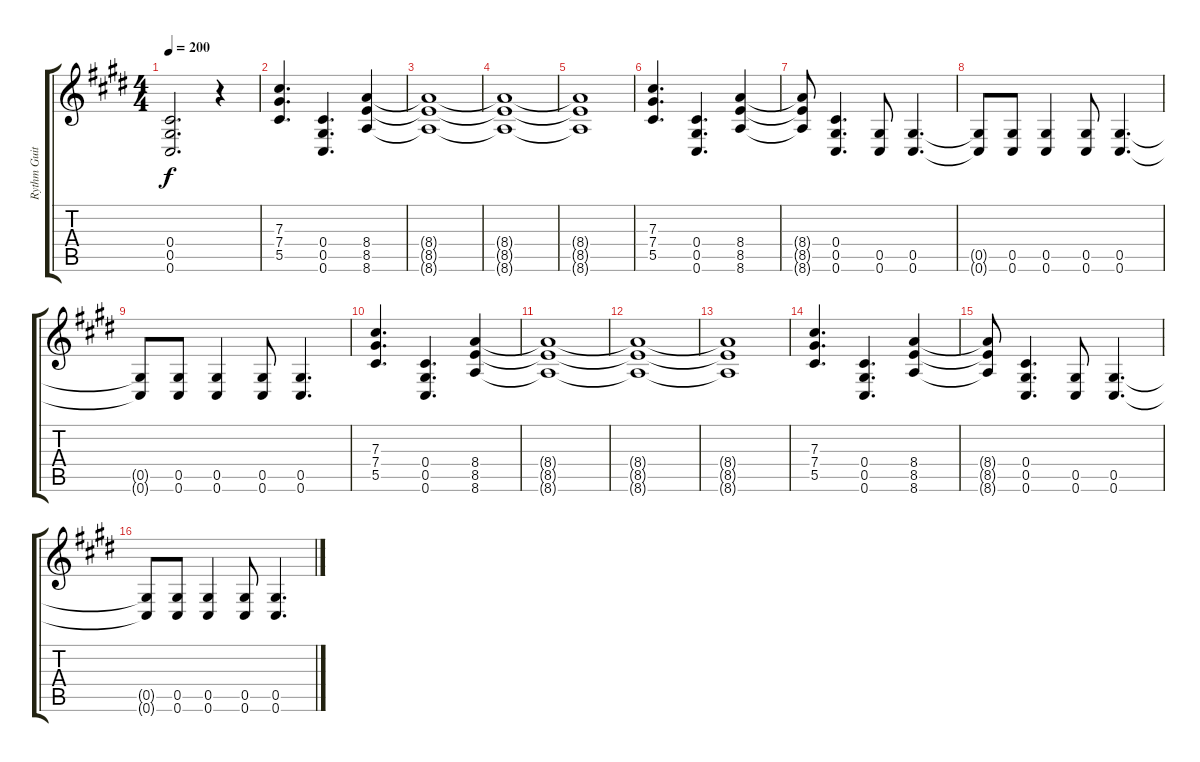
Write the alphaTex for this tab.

\track ("Rythm Guitar" "Rythm Guit") {instrument distortionguitar}
\staff {score tabs}
\tuning (Eb4 Bb3 Gb3 Db3 Ab2 Db2) {hide}
\ts (4 4)
\tempo 200
\clef g2
\ks c#minor
(0.4{t} 0.5{t} 0.6{t}).2{d dy f} r.4 |
(7.3 7.4 5.5).4{d} (0.4 0.5 0.6).4{d} (8.4 8.5 8.6).4 |
(8.4{t} 8.5{t} 8.6{t}).1 |
(8.4{t} 8.5{t} 8.6{t}).1 |
(8.4{t} 8.5{t} 8.6{t}).1 |
(7.3 7.4 5.5).4{d} (0.4 0.5 0.6).4{d} (8.4 8.5 8.6).4 |
(8.4{t} 8.5{t} 8.6{t}).8 (0.4 0.5 0.6).4{d} (0.5 0.6).8 (0.5 0.6).4{d} |
(0.5{t} 0.6{t}).8 (0.5 0.6).8 (0.5 0.6).4 (0.5 0.6).8 (0.5 0.6).4{d} |
(0.5{t} 0.6{t}).8 (0.5 0.6).8 (0.5 0.6).4 (0.5 0.6).8 (0.5 0.6).4{d} |
(7.3 7.4 5.5).4{d} (0.4 0.5 0.6).4{d} (8.4 8.5 8.6).4 |
(8.4{t} 8.5{t} 8.6{t}).1 |
(8.4{t} 8.5{t} 8.6{t}).1 |
(8.4{t} 8.5{t} 8.6{t}).1 |
(7.3 7.4 5.5).4{d} (0.4 0.5 0.6).4{d} (8.4 8.5 8.6).4 |
(8.4{t} 8.5{t} 8.6{t}).8 (0.4 0.5 0.6).4{d} (0.5 0.6).8 (0.5 0.6).4{d} |
(0.5{t} 0.6{t}).8 (0.5 0.6).8 (0.5 0.6).4 (0.5 0.6).8 (0.5 0.6).4{d}
